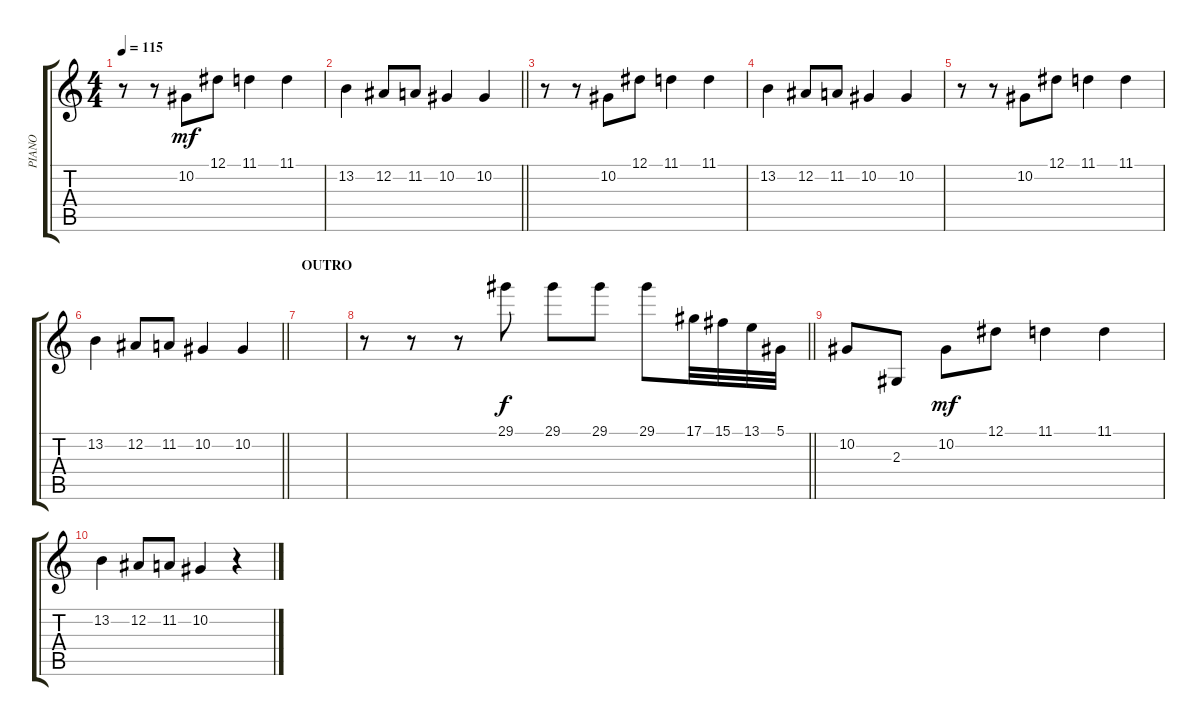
\track ("PIANO" "PIANO") {instrument brightacousticpiano}
\staff {score tabs}
\tuning (Eb4 Bb3 Gb3 Db3 Ab2 Eb2) {hide}
\ts (4 4)
\tempo 115
\clef g2
\ks c
r.8{dy mf} r.8 10.2.8 12.1.8 11.1.4 11.1.4 |
\barLineRight lightlight
13.2.4 12.2.8 11.2.8 10.2.4 10.2.4 |
r.8 r.8 10.2.8 12.1.8 11.1.4 11.1.4 |
13.2.4 12.2.8 11.2.8 10.2.4 10.2.4 |
r.8 r.8 10.2.8 12.1.8 11.1.4 11.1.4 |
\barLineRight lightlight
13.2.4 12.2.8 11.2.8 10.2.4 10.2.4 |
\section ("" "OUTRO")
|
\barLineRight lightlight
r.8 r.8 r.8 29.1.8{dy f} 29.1.8 29.1.8 29.1.8 17.1.32 15.1.32 13.1.32 5.1.32 |
10.2.8 2.3.8 10.2.8{dy mf} 12.1.8 11.1.4 11.1.4 |
13.2.4 12.2.8 11.2.8 10.2.4 r.4
